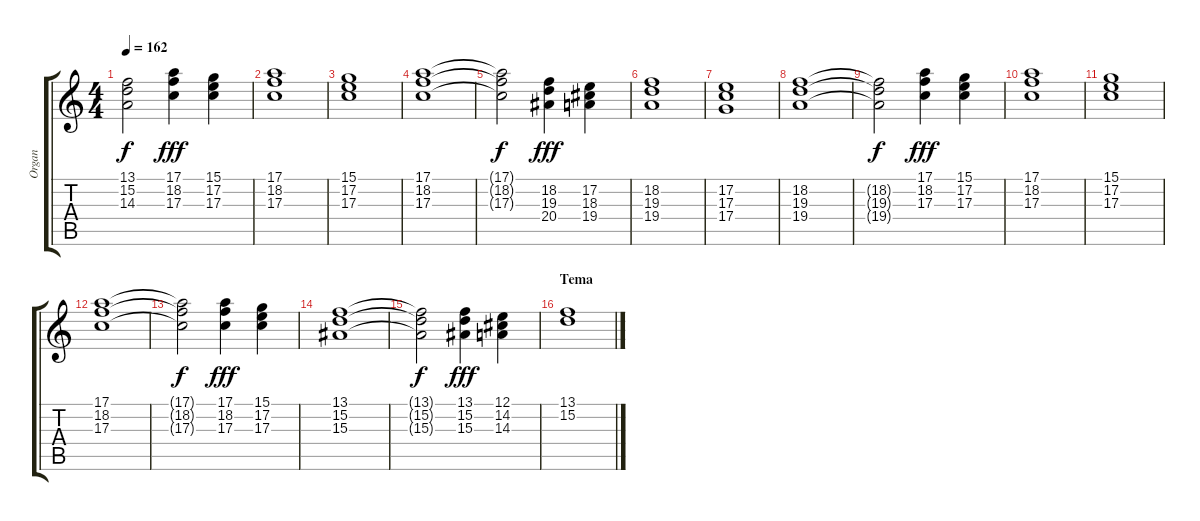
\track ("Organ" "Organ") {instrument rockorgan}
\staff {score tabs}
\tuning (E4 B3 G3 D3 A2 E2) {hide}
\ts (4 4)
\tempo 162
\clef g2
\ks c
(13.1{t} 15.2{t} 14.3{t}).2{dy f} (17.1 18.2 17.3).4{dy fff} (15.1 17.2 17.3).4 |
(17.1 18.2 17.3).1 |
(15.1 17.2 17.3).1 |
(17.1 18.2 17.3).1 |
(17.1{t} 18.2{t} 17.3{t}).2{dy f} (18.2 19.3 20.4).4{dy fff} (17.2 18.3 19.4).4 |
(18.2 19.3 19.4).1 |
(17.2 17.3 17.4).1 |
(18.2 19.3 19.4).1 |
(18.2{t} 19.3{t} 19.4{t}).2{dy f} (17.1 18.2 17.3).4{dy fff} (15.1 17.2 17.3).4 |
(17.1 18.2 17.3).1 |
(15.1 17.2 17.3).1 |
(17.1 18.2 17.3).1 |
(17.1{t} 18.2{t} 17.3{t}).2{dy f} (17.1 18.2 17.3).4{dy fff} (15.1 17.2 17.3).4 |
(13.1 15.2 15.3).1 |
(13.1{t} 15.2{t} 15.3{t}).2{dy f} (13.1 15.2 15.3).4{dy fff} (12.1 14.2 14.3).4 |
\section ("" "Tema")
(13.1 15.2).1
